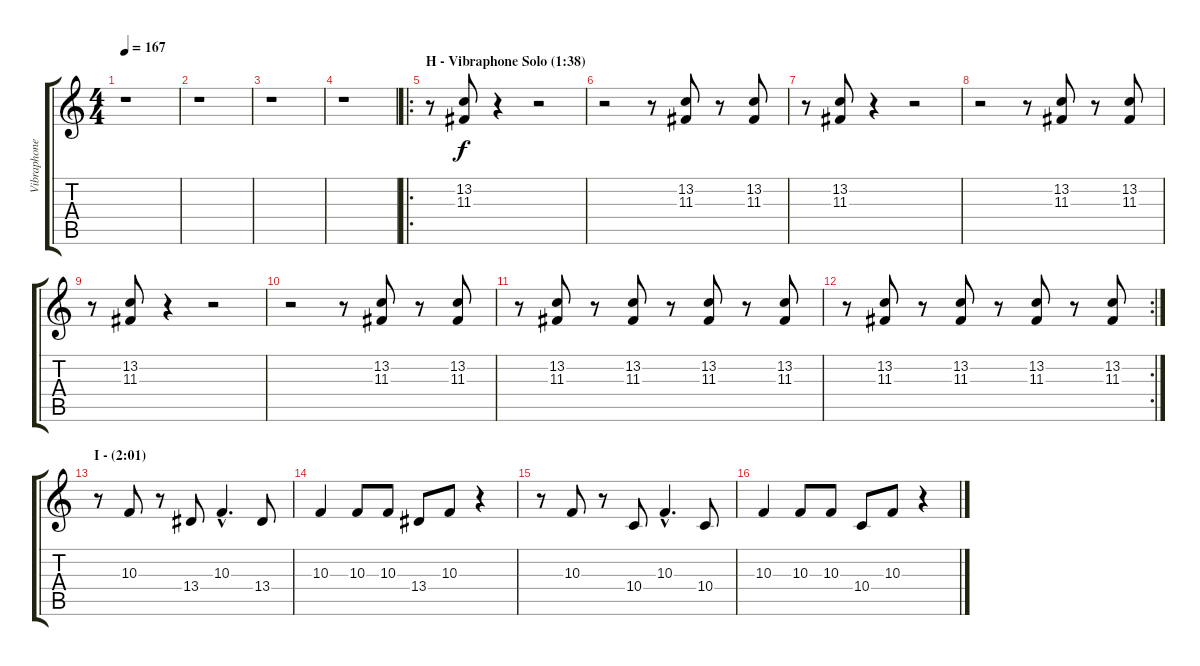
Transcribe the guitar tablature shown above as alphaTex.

\track ("Vibraphone" "Vibraphone") {instrument vibraphone}
\staff {score tabs}
\tuning (E4 B3 G3 D3 A2 E2) {hide}
\ts (4 4)
\tempo 167
\clef g2
\ks c
r.1{dy f} |
r.1 |
r.1 |
r.1 |
\ro
\section ("" "H - Vibraphone Solo (1:38)")
r.8 (13.2 11.3).8 r.4 r.2 |
r.2 r.8 (13.2 11.3).8 r.8 (13.2 11.3).8 |
r.8 (13.2 11.3).8 r.4 r.2 |
r.2 r.8 (13.2 11.3).8 r.8 (13.2 11.3).8 |
r.8 (13.2 11.3).8 r.4 r.2 |
r.2 r.8 (13.2 11.3).8 r.8 (13.2 11.3).8 |
r.8 (13.2 11.3).8 r.8 (13.2 11.3).8 r.8 (13.2 11.3).8 r.8 (13.2 11.3).8 |
\rc 2
r.8 (13.2 11.3).8 r.8 (13.2 11.3).8 r.8 (13.2 11.3).8 r.8 (13.2 11.3).8 |
\section ("" "I - (2:01)")
r.8 10.3.8 r.8 13.4.8 10.3{hac}.4{d} 13.4.8 |
10.3.4 10.3.8 10.3.8 13.4.8 10.3.8 r.4 |
r.8 10.3.8 r.8 10.4.8 10.3{hac}.4{d} 10.4.8 |
10.3.4 10.3.8 10.3.8 10.4.8 10.3.8 r.4
